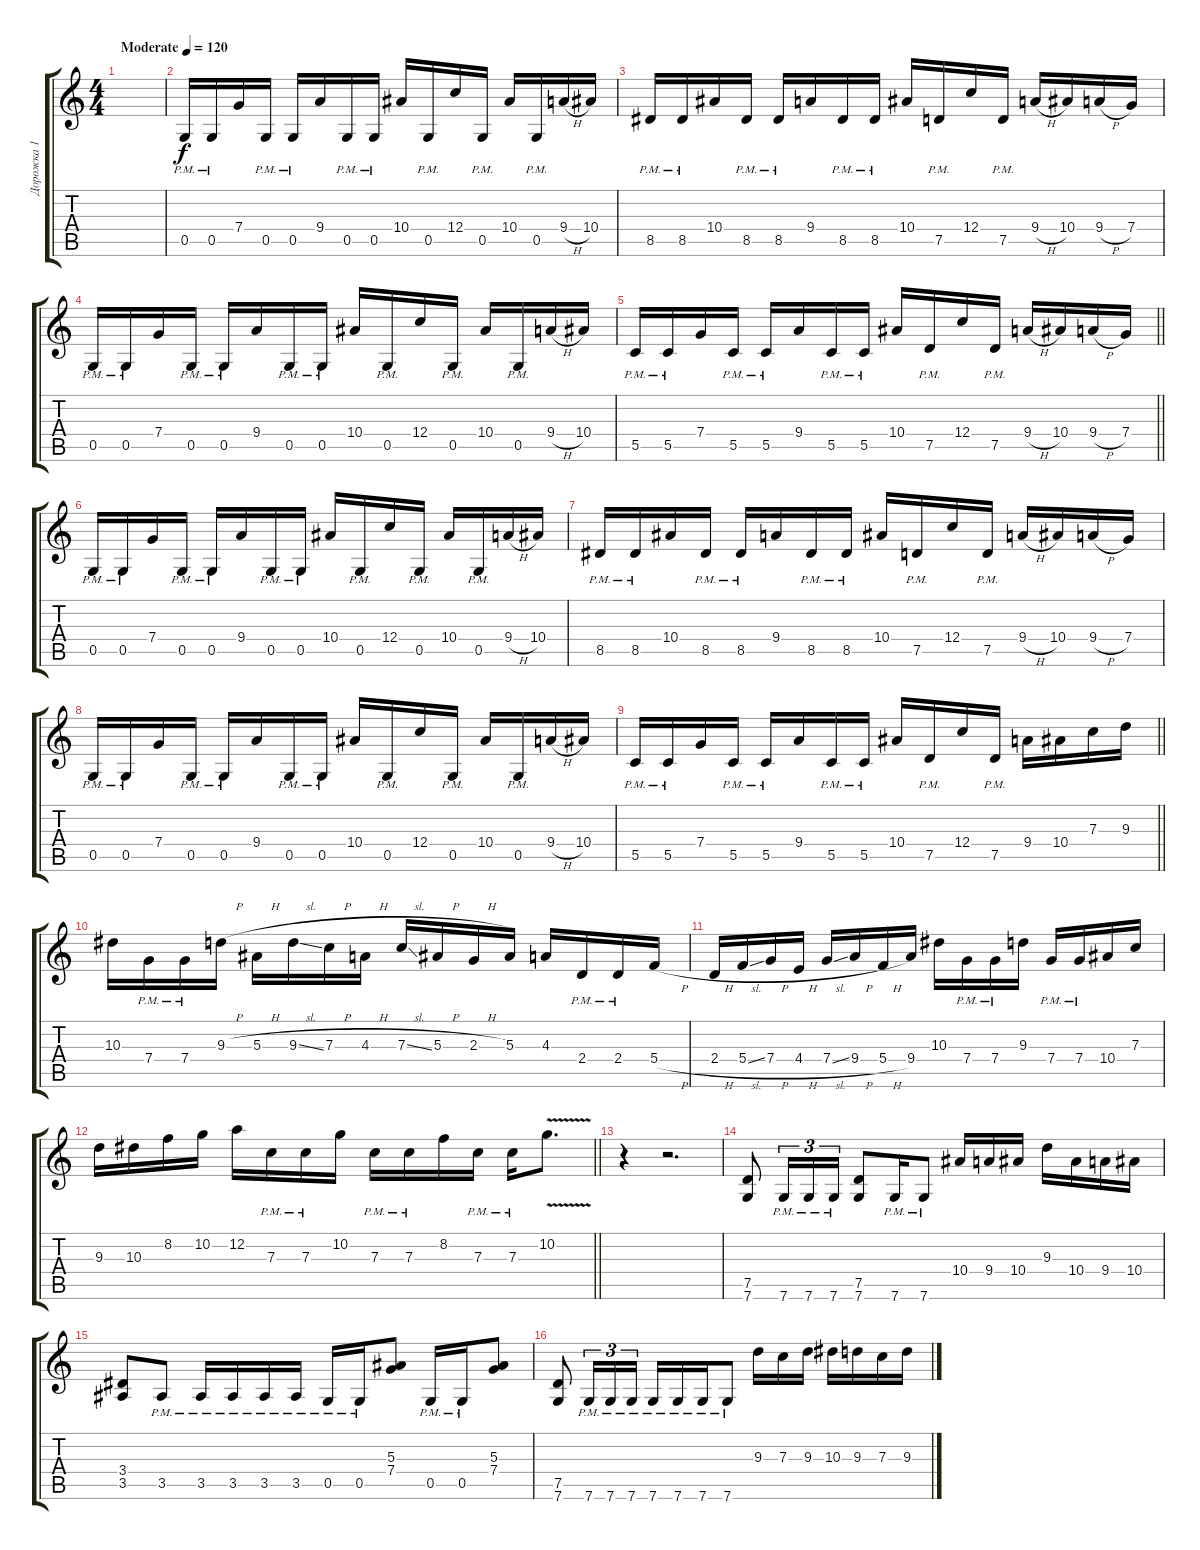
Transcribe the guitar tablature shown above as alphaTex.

\track ("Дорожка 1" "Дорожка 1") {instrument distortionguitar}
\staff {score tabs}
\tuning (D4 A3 F3 C3 G2 C2) {hide}
\ts (4 4)
\tempo (120 "Moderate")
\clef g2
\ks c
|
0.5{pm}.16 0.5{pm}.16 7.4.16 0.5{pm}.16 0.5{pm}.16 9.4.16 0.5{pm}.16 0.5{pm}.16 10.4.16 0.5{pm}.16 12.4.16 0.5{pm}.16 10.4.16 0.5{pm}.16 9.4{h}.16 10.4.16 |
8.5{pm}.16 8.5{pm}.16 10.4.16 8.5{pm}.16 8.5{pm}.16 9.4.16 8.5{pm}.16 8.5{pm}.16 10.4.16 7.5{pm}.16 12.4.16 7.5{pm}.16 9.4{h}.16 10.4.16 9.4{h}.16 7.4.16 |
0.5{pm}.16 0.5{pm}.16 7.4.16 0.5{pm}.16 0.5{pm}.16 9.4.16 0.5{pm}.16 0.5{pm}.16 10.4.16 0.5{pm}.16 12.4.16 0.5{pm}.16 10.4.16 0.5{pm}.16 9.4{h}.16 10.4.16 |
\barLineRight lightlight
5.5{pm}.16 5.5{pm}.16 7.4.16 5.5{pm}.16 5.5{pm}.16 9.4.16 5.5{pm}.16 5.5{pm}.16 10.4.16 7.5{pm}.16 12.4.16 7.5{pm}.16 9.4{h}.16 10.4.16 9.4{h}.16 7.4.16 |
0.5{pm}.16 0.5{pm}.16 7.4.16 0.5{pm}.16 0.5{pm}.16 9.4.16 0.5{pm}.16 0.5{pm}.16 10.4.16 0.5{pm}.16 12.4.16 0.5{pm}.16 10.4.16 0.5{pm}.16 9.4{h}.16 10.4.16 |
8.5{pm}.16 8.5{pm}.16 10.4.16 8.5{pm}.16 8.5{pm}.16 9.4.16 8.5{pm}.16 8.5{pm}.16 10.4.16 7.5{pm}.16 12.4.16 7.5{pm}.16 9.4{h}.16 10.4.16 9.4{h}.16 7.4.16 |
0.5{pm}.16 0.5{pm}.16 7.4.16 0.5{pm}.16 0.5{pm}.16 9.4.16 0.5{pm}.16 0.5{pm}.16 10.4.16 0.5{pm}.16 12.4.16 0.5{pm}.16 10.4.16 0.5{pm}.16 9.4{h}.16 10.4.16 |
\barLineRight lightlight
5.5{pm}.16 5.5{pm}.16 7.4.16 5.5{pm}.16 5.5{pm}.16 9.4.16 5.5{pm}.16 5.5{pm}.16 10.4.16 7.5{pm}.16 12.4.16 7.5{pm}.16 9.4.16 10.4.16 7.3.16 9.3.16 |
10.3.16 7.4{pm}.16 7.4{pm}.16 9.3{h}.16 5.3{h}.16 9.3{sl}.16 7.3{h}.16 4.3{h}.16 7.3{sl}.16 5.3{h}.16 2.3{h}.16 5.3.16 4.3.16 2.4{pm}.16 2.4{pm}.16 5.4{h}.16 |
2.4{h}.16 5.4{sl}.16 7.4{h}.16 4.4{h}.16 7.4{sl}.16 9.4{h}.16 5.4{h}.16 9.4.16 10.3.16 7.4{pm}.16 7.4{pm}.16 9.3.16 7.4{pm}.16 7.4{pm}.16 10.4.16 7.3.16 |
\barLineRight lightlight
9.3.16 10.3.16 8.2.16 10.2.16 12.2.16 7.3{pm}.16 7.3{pm}.16 10.2.16 7.3{pm}.16 7.3{pm}.16 8.2.16 7.3{pm}.16 7.3{pm}.16 10.2{v}.8{d} |
r.4 r.2{d} |
(7.5 7.6).8 7.6{pm}.16{tu (3 2)} 7.6{pm}.16{tu (3 2)} 7.6{pm}.16{tu (3 2)} (7.5 7.6).8 7.6{pm}.16 7.6{pm}.8 10.4.16 9.4.16 10.4.16 9.3.16 10.4.16 9.4.16 10.4.16 |
(3.4 3.5).8 3.5{pm}.8 3.5{pm}.16 3.5{pm}.16 3.5{pm}.16 3.5{pm}.16 0.5{pm}.16 0.5{pm}.16 (5.3 7.4).8 0.5{pm}.16 0.5{pm}.16 (5.3 7.4).8 |
(7.5 7.6).8 7.6{pm}.16{tu (3 2)} 7.6{pm}.16{tu (3 2)} 7.6{pm}.16{tu (3 2)} 7.6{pm}.16 7.6{pm}.16 7.6{pm}.16 7.6{pm}.8 9.3.16 7.3.16 9.3.16 10.3.16 9.3.16 7.3.16 9.3.16
